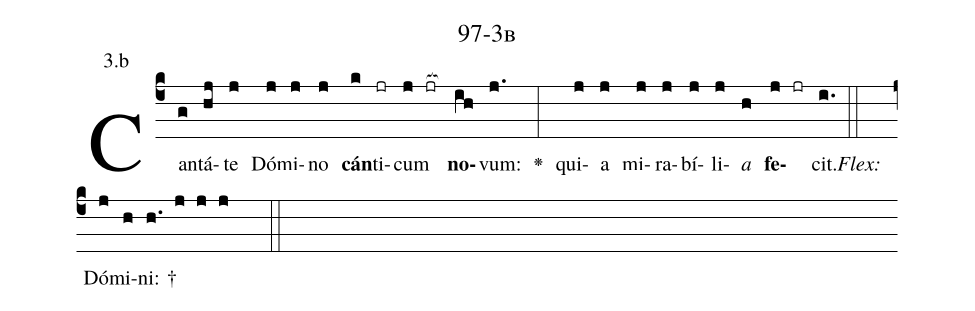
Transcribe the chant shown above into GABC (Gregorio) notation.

name: 97-3b;
annotation: 3.b;
%%
(c4)Can(g)tá(hj)te(j) Dó(j)mi(j)no(j) <b>cán</b>(k)ti(jr)cum(j jr[ocb:1{]) <b>no</b>(ih[ocb:0}])vum:(j.) <v>\greheightstar</v>(:) qui(j)a(j) mi(j)ra(j)bí(j)li(j)<i>a</i>(h) <b>fe</b>(j jr)cit.(i.) (::)
<i>Flex:</i>()  Dó(j)mi(h)ni: †(h. j j j  ::)

%E(j) u(j) o(j) u(h) a(j) e.(i.) (::)
